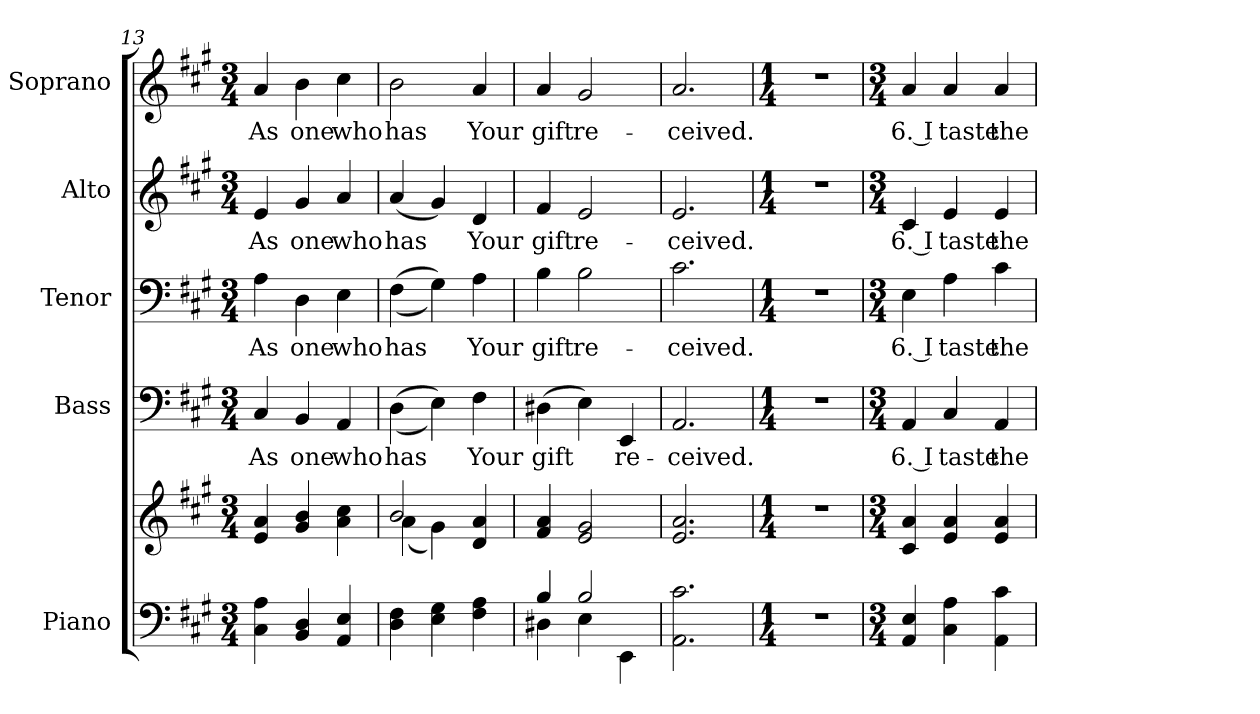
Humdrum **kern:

**kern	**kern	**kern	**text	**kern	**text	**kern	**text	**kern	**text
*part5	*part5	*part4	*part4	*part3	*part3	*part2	*part2	*part1	*part1
*staff6	*staff5	*staff4	*staff4	*staff3	*staff3	*staff2	*staff2	*staff1	*staff1
*I"Piano	*	*I"Bass	*	*I"Tenor	*	*I"Alto	*	*I"Soprano	*
*I'Pno.	*	*I'B.	*	*I'T.	*	*I'A.	*	*I'S.	*
!!LO:PB:g=z
*clefF4	*clefG2	*clefF4	*	*clefF4	*	*clefG2	*	*clefG2	*
*k[f#c#g#]	*k[f#c#g#]	*k[f#c#g#]	*	*k[f#c#g#]	*	*k[f#c#g#]	*	*k[f#c#g#]	*
*A:	*A:	*A:	*	*A:	*	*A:	*	*A:	*
*M3/4	*M3/4	*M3/4	*	*M3/4	*	*M3/4	*	*M3/4	*
=13	=13	=13	=13	=13	=13	=13	=13	=13	=13
!	!	!	!LO:LY:b:color=#000000	!	!	!	!	!	!
!	!	!	!	!	!LO:LY:b:color=#000000	!	!	!	!
!	!	!	!	!	!	!	!LO:LY:b:color=#000000	!	!
!	!	!	!	!	!	!	!	!	!LO:LY:b:color=#000000
4C#i\ 4Ai	4ei/ 4ai	4C#i/	As	4Ai\	As	4ei/	As	4ai/	As
!	!	!	!LO:LY:b:color=#000000	!	!	!	!	!	!
!	!	!	!	!	!LO:LY:b:color=#000000	!	!	!	!
!	!	!	!	!	!	!	!LO:LY:b:color=#000000	!	!
!	!	!	!	!	!	!	!	!	!LO:LY:b:color=#000000
4BBi/ 4Di	4g#i/ 4bi	4BBi/	one	4Di\	one	4g#i/	one	4bi\	one
!	!	!	!LO:LY:b:color=#000000	!	!	!	!	!	!
!	!	!	!	!	!LO:LY:b:color=#000000	!	!	!	!
!	!	!	!	!	!	!	!LO:LY:b:color=#000000	!	!
!	!	!	!	!	!	!	!	!	!LO:LY:b:color=#000000
4AAi/ 4Ei	4ai\ 4cc#i	4AAi/	who	4Ei\	who	4ai/	who	4cc#i\	who
=14	=14	=14	=14	=14	=14	=14	=14	=14	=14
*	*^	*	*	*	*	*	*	*	*
!	!	!	!	!LO:LY:b:color=#000000	!	!	!	!	!	!
!	!	!	!	!	!	!LO:LY:b:color=#000000	!	!	!	!
!	!	!	!	!	!	!	!	!LO:LY:b:color=#000000	!	!
!	!	!	!	!	!	!	!	!	!	!LO:LY:b:color=#000000
4Di\ 4F#i	2bi/	(4ai\	((4Di\	has	((4F#i\	has	(4ai/	has	2bi\	has
4Ei\ 4G#i	.	4g#i\)	4Ei\))	.	4G#i\))	.	4g#i/)	.	.	.
!	!	!	!	!LO:LY:b:color=#000000	!	!	!	!	!	!
!	!	!	!	!	!	!LO:LY:b:color=#000000	!	!	!	!
!	!	!	!	!	!	!	!	!LO:LY:b:color=#000000	!	!
!	!	!	!	!	!	!	!	!	!	!LO:LY:b:color=#000000
4F#i\ 4Ai	4di/ 4ai	4ryy	4F#i\	Your	4Ai\	Your	4di/	Your	4ai/	Your
*	*v	*v	*	*	*	*	*	*	*	*
=15	=15	=15	=15	=15	=15	=15	=15	=15	=15
*^	*	*	*	*	*	*	*	*	*
*	*	*^	*	*	*	*	*	*	*	*
!	!	!	!	!	!LO:LY:b:color=#000000	!	!	!	!	!	!
*	*	*v	*v	*	*	*	*	*	*	*	*
*	*	*^	*	*	*	*	*	*	*	*
!	!	!	!	!	!	!	!LO:LY:b:color=#000000	!	!	!	!
*	*	*v	*v	*	*	*	*	*	*	*	*
*	*	*^	*	*	*	*	*	*	*	*
!	!	!	!	!	!	!	!	!	!LO:LY:b:color=#000000	!	!
*	*	*v	*v	*	*	*	*	*	*	*	*
*	*	*^	*	*	*	*	*	*	*	*
!	!	!	!	!	!	!	!	!	!	!	!LO:LY:b:color=#000000
*	*	*v	*v	*	*	*	*	*	*	*	*
4Bi/	4D#Xi\	4f#i/ 4ai	(4D#Xi\	gift	4Bi\	gift	4f#i/	gift	4ai/	gift
!	!	!	!	!	!	!LO:LY:b:color=#000000	!	!	!	!
!	!	!	!	!	!	!	!	!LO:LY:b:color=#000000	!	!
!	!	!	!	!	!	!	!	!	!	!LO:LY:b:color=#000000
2Bi/	4Ei\	2ei/ 2g#i	4Ei\)	.	2Bi\	re-	2ei/	re-	2g#i/	re-
!	!	!	!	!LO:LY:b:color=#000000	!	!	!	!	!	!
.	4EEi\	.	4EEi/	re-	.	.	.	.	.	.
*v	*v	*	*	*	*	*	*	*	*	*
!!LO:PB:g=z
=16	=16	=16	=16	=16	=16	=16	=16	=16	=16
*^	*	*	*	*	*	*	*	*	*
!	!	!	!	!LO:LY:b:color=#000000	!	!	!	!	!	!
*v	*v	*	*	*	*	*	*	*	*	*
*^	*	*	*	*	*	*	*	*	*
!	!	!	!	!	!	!LO:LY:b:color=#000000	!	!	!	!
*v	*v	*	*	*	*	*	*	*	*	*
*^	*	*	*	*	*	*	*	*	*
!	!	!	!	!	!	!	!	!LO:LY:b:color=#000000	!	!
*v	*v	*	*	*	*	*	*	*	*	*
*^	*	*	*	*	*	*	*	*	*
!	!	!	!	!	!	!	!	!	!	!LO:LY:b:color=#000000
*v	*v	*	*	*	*	*	*	*	*	*
2.AAi\ 2.c#i	2.ei/ 2.ai	2.AAi/	-ceived.	2.c#i\	-ceived.	2.ei/	-ceived.	2.ai/	-ceived.
!!LO:PB:g=z
=17	=17	=17	=17	=17	=17	=17	=17	=17	=17
*M1/4	*M1/4	*M1/4	*	*M1/4	*	*M1/4	*	*M1/4	*
!LO:N:vis=1	!LO:N:vis=1	!LO:N:vis=1	!	!LO:N:vis=1	!	!LO:N:vis=1	!	!LO:N:vis=1	!
4r	4r	4r	.	4r	.	4r	.	4r	.
=18	=18	=18	=18	=18	=18	=18	=18	=18	=18
*M3/4	*M3/4	*M3/4	*	*M3/4	*	*M3/4	*	*M3/4	*
!	!	!	!LO:LY:b:color=#000000	!	!	!	!	!	!
!	!	!	!	!	!LO:LY:b:color=#000000	!	!	!	!
!	!	!	!	!	!	!	!LO:LY:b:color=#000000	!	!
!	!	!	!	!	!	!	!	!	!LO:LY:b:color=#000000
4AAi/ 4Ei	4c#i/ 4ai	4AAi/	6. I	4Ei\	6. I	4c#i/	6. I	4ai/	6. I
!	!	!	!LO:LY:b:color=#000000	!	!	!	!	!	!
!	!	!	!	!	!LO:LY:b:color=#000000	!	!	!	!
!	!	!	!	!	!	!	!LO:LY:b:color=#000000	!	!
!	!	!	!	!	!	!	!	!	!LO:LY:b:color=#000000
4C#i\ 4Ai	4ei/ 4ai	4C#i/	taste	4Ai\	taste	4ei/	taste	4ai/	taste
!	!	!	!LO:LY:b:color=#000000	!	!	!	!	!	!
!	!	!	!	!	!LO:LY:b:color=#000000	!	!	!	!
!	!	!	!	!	!	!	!LO:LY:b:color=#000000	!	!
!	!	!	!	!	!	!	!	!	!LO:LY:b:color=#000000
4AAi\ 4c#i	4ei/ 4ai	4AAi/	the	4c#i\	the	4ei/	the	4ai/	the
=	=	=	=	=	=	=	=	=	=
*-	*-	*-	*-	*-	*-	*-	*-	*-	*-
